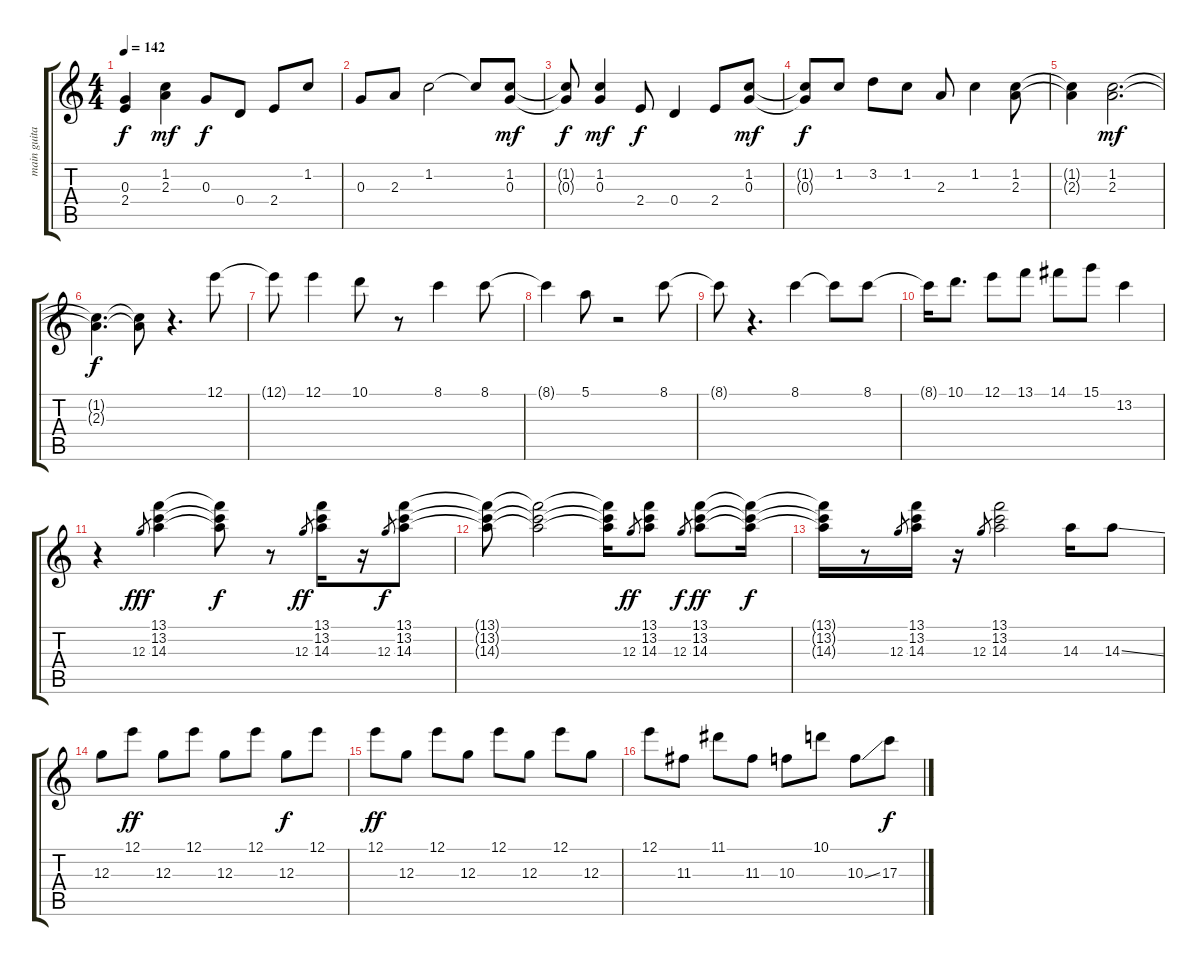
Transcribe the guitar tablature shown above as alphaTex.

\track ("main guitar" "main guita") {instrument overdrivenguitar}
\staff {score tabs}
\tuning (E4 B3 G3 D3 A2 E2) {hide}
\ts (4 4)
\tempo 142
\clef g2
\ks c
(0.3{t} 2.4{t}).4{dy f} (1.2 2.3).4{dy mf} 0.3.8{dy f} 0.4.8 2.4.8 1.2.8 |
0.3.8 2.3.8 1.2.2 1.2{t}.8 (1.2 0.3).8{dy mf} |
(1.2{t} 0.3{t}).8{dy f} (1.2 0.3).4{dy mf} 2.4.8{dy f} 0.4.4 2.4.8 (1.2 0.3).8{dy mf} |
(1.2{t} 0.3{t}).8{dy f} 1.2.8 3.2.8 1.2.8 2.3.8 1.2.4 (1.2 2.3).8 |
(1.2{t} 2.3{t}).4 (1.2 2.3).2{d dy mf} |
(1.2{t} 2.3{t}).4{d dy f} (1.2{t} 2.3{t}).8 r.4{d} 12.1.8 |
12.1{t}.8 12.1.4 10.1.8 r.8 8.1.4 8.1.8 |
8.1{t}.4 5.1.8 r.2 8.1.8 |
8.1{t}.8 r.4{d} 8.1.4 8.1{t}.8 8.1.8 |
8.1{t}.16 10.1.8{d} 12.1.8 13.1.8 14.1.8 15.1.8 13.2.4 |
r.4 12.3.8{gr dy fff} (13.1 13.2 14.3).4 (13.1{t} 13.2{t} 14.3{t}).8{dy f} r.8 12.3.8{gr dy ff} (13.1 13.2 14.3).16 r.16 12.3.8{gr dy f} (13.1 13.2 14.3).8 |
(13.1{t} 13.2{t} 14.3{t}).8 (13.1{t} 13.2{t} 14.3{t}).2 (13.1{t} 13.2{t} 14.3{t}).16 12.3.8{gr dy ff} (13.1 13.2 14.3).8 12.3.8{gr dy f} (13.1 13.2 14.3).8{dy ff} (13.1{t} 13.2{t} 14.3{t}).16{dy f} |
(13.1{t} 13.2{t} 14.3{t}).16 r.8 12.3.8{gr} (13.1 13.2 14.3).16 r.16 12.3.8{gr} (13.1 13.2 14.3).2 14.3.16 14.3{ss}.8 |
12.3.8 12.1.8{dy ff} 12.3.8 12.1.8 12.3.8 12.1.8 12.3.8{dy f} 12.1.8 |
12.1.8{dy ff} 12.3.8 12.1.8 12.3.8 12.1.8 12.3.8 12.1.8 12.3.8 |
12.1.8 11.3.8 11.1.8 11.3.8 10.3.8 10.1.8 10.3{ss}.8 17.3.8{dy f}
